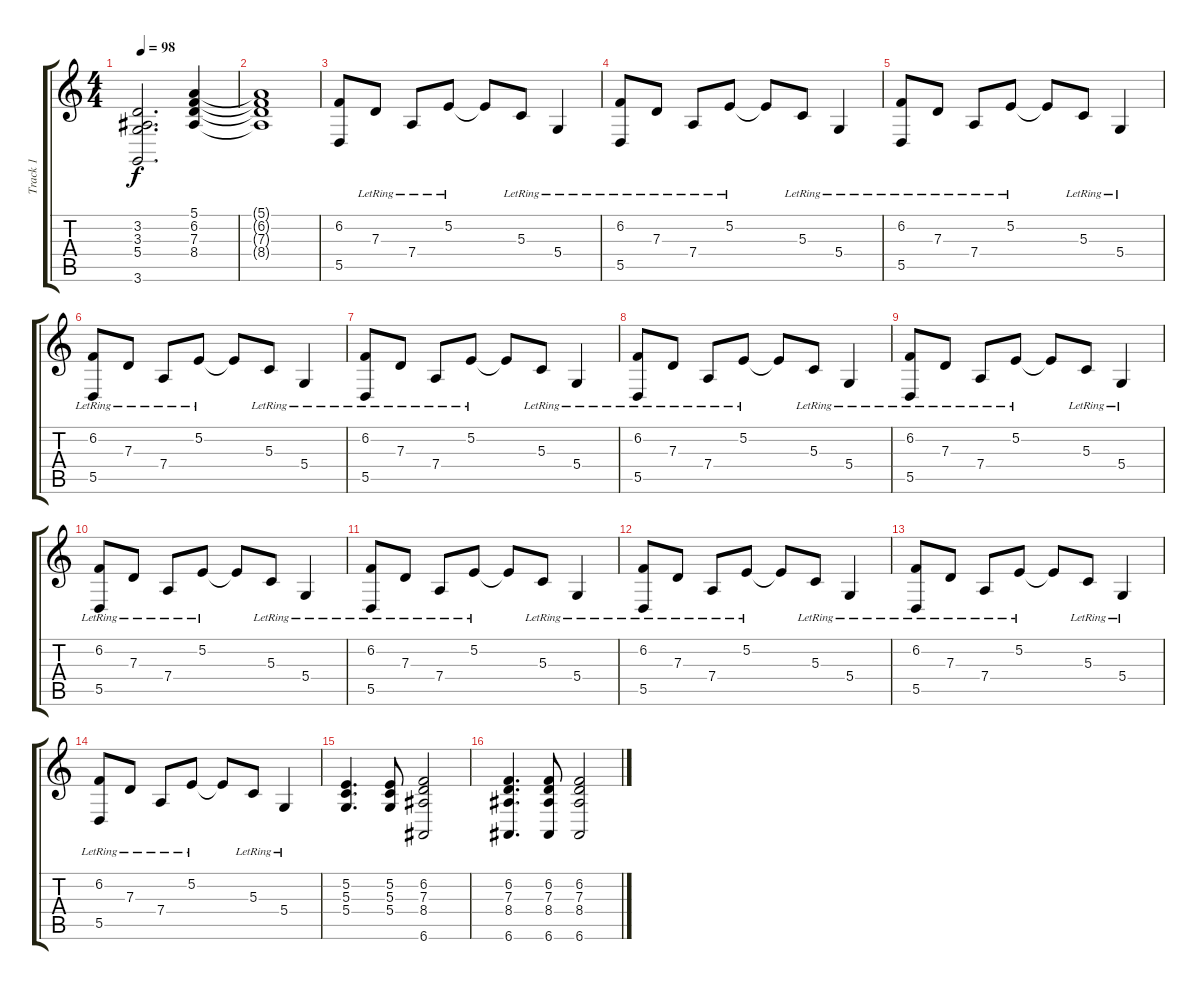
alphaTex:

\track ("Track 1" "Track 1") {instrument brightacousticpiano}
\staff {score tabs}
\tuning (E4 B3 G3 D3 A2 E2) {hide}
\ts (4 4)
\tempo 98
\clef g2
\ks c
(3.2 3.3 5.4 3.6).2{d dy f} (5.1 6.2 7.3 8.4).4 |
(5.1{t} 6.2{t} 7.3{t} 8.4{t}).1 |
(6.2 5.5).8 7.3{lr}.8 7.4{lr}.8 5.2{lr}.8 5.2{t}.8 5.3{lr}.8 5.4{lr}.4 |
(6.2{lr} 5.5{lr}).8 7.3{lr}.8 7.4{lr}.8 5.2{lr}.8 5.2{t}.8 5.3{lr}.8 5.4{lr}.4 |
(6.2{lr} 5.5{lr}).8 7.3{lr}.8 7.4{lr}.8 5.2{lr}.8 5.2{t}.8 5.3{lr}.8 5.4{lr}.4 |
(6.2{lr} 5.5{lr}).8 7.3{lr}.8 7.4{lr}.8 5.2{lr}.8 5.2{t}.8 5.3{lr}.8 5.4{lr}.4 |
(6.2{lr} 5.5{lr}).8 7.3{lr}.8 7.4{lr}.8 5.2{lr}.8 5.2{t}.8 5.3{lr}.8 5.4{lr}.4 |
(6.2{lr} 5.5{lr}).8 7.3{lr}.8 7.4{lr}.8 5.2{lr}.8 5.2{t}.8 5.3{lr}.8 5.4{lr}.4 |
(6.2{lr} 5.5{lr}).8 7.3{lr}.8 7.4{lr}.8 5.2{lr}.8 5.2{t}.8 5.3{lr}.8 5.4{lr}.4 |
(6.2{lr} 5.5{lr}).8 7.3{lr}.8 7.4{lr}.8 5.2{lr}.8 5.2{t}.8 5.3{lr}.8 5.4{lr}.4 |
(6.2{lr} 5.5{lr}).8 7.3{lr}.8 7.4{lr}.8 5.2{lr}.8 5.2{t}.8 5.3{lr}.8 5.4{lr}.4 |
(6.2{lr} 5.5{lr}).8 7.3{lr}.8 7.4{lr}.8 5.2{lr}.8 5.2{t}.8 5.3{lr}.8 5.4{lr}.4 |
(6.2{lr} 5.5{lr}).8 7.3{lr}.8 7.4{lr}.8 5.2{lr}.8 5.2{t}.8 5.3{lr}.8 5.4{lr}.4 |
(6.2{lr} 5.5{lr}).8 7.3{lr}.8 7.4{lr}.8 5.2{lr}.8 5.2{t}.8 5.3{lr}.8 5.4{lr}.4 |
(5.2 5.3 5.4).4{d} (5.2 5.3 5.4).8 (6.2 7.3 8.4 6.6).2 |
(6.2 7.3 8.4 6.6).4{d} (6.2 7.3 8.4 6.6).8 (6.2 7.3 8.4 6.6).2
